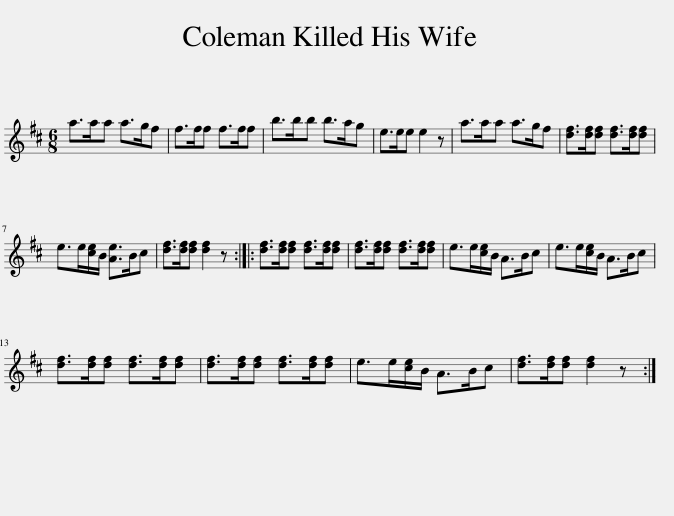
X:1
L:1/8
M:6/8
I:linebreak $
K:D
V:1 treble
V:1
 a>aa a>gf | f>ff f>ff | b>bb b>ag | e>ee e2 z | a>aa a>gf | %5
 [df]>[df][df] [df]>[df][df] |$ e>e[ce]/B/ [Ae]>Bc | [df]>[df][df] [df]2 z :: [df]>[df][df] [df]>[df][df] | [df]>[df][df] [df]>[df][df] | %10
 e>e[ce]/B/ A>Bc | e>e[ce]/B/ A>Bc |$ [df]>[df][df] [df]>[df][df] | [df]>[df][df] [df]>[df][df] | e>e[ce]/B/ A>Bc | %15
 [df]>[df][df] [df]2 z :| %16
